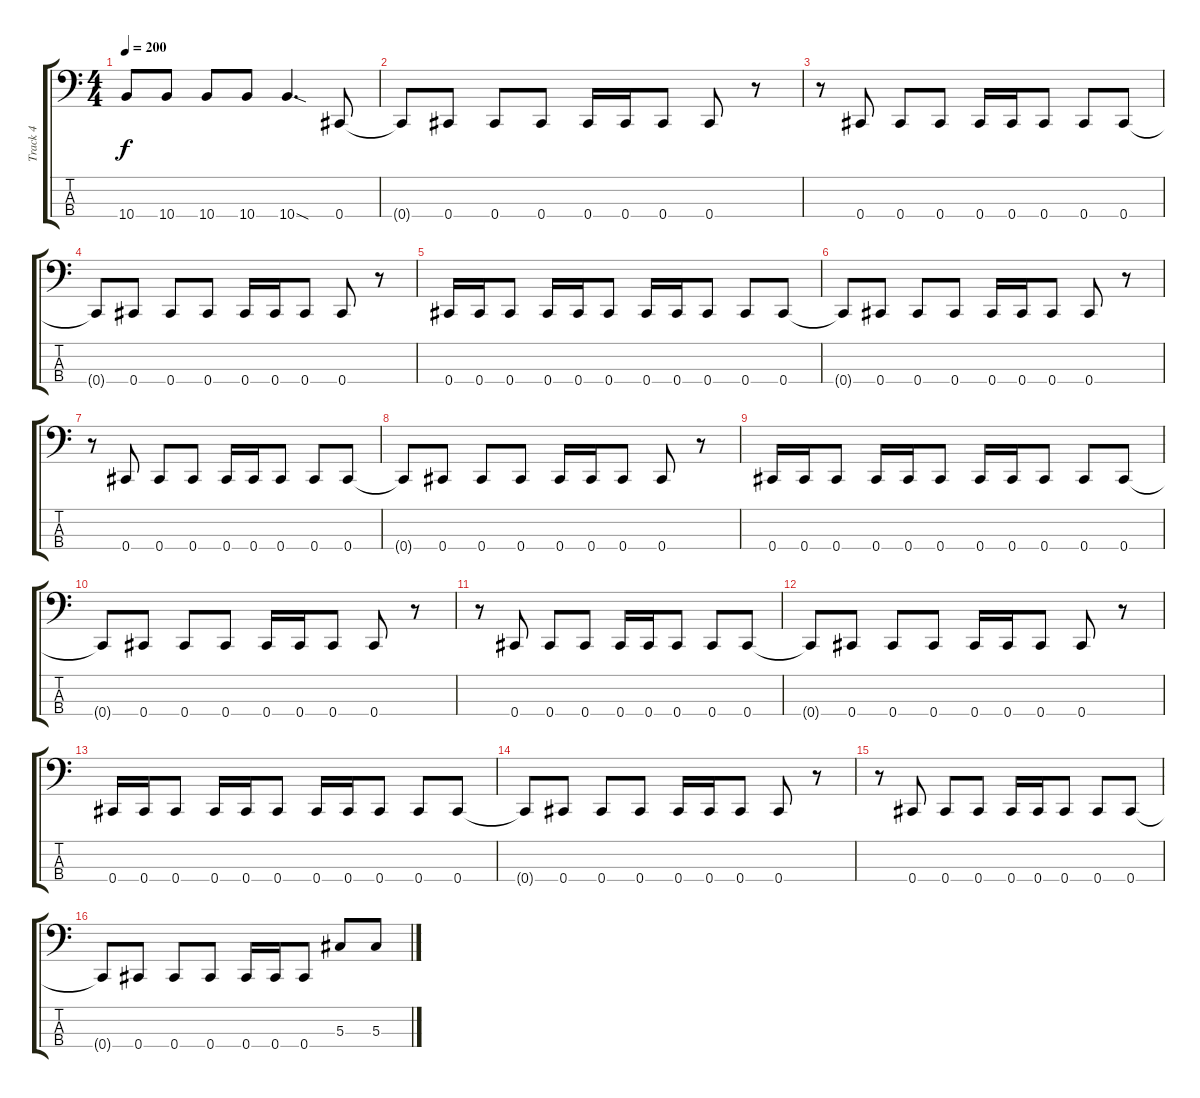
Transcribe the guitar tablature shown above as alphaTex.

\track ("Track 4" "Track 4") {instrument electricbassfinger}
\staff {score tabs}
\tuning (Gb2 Db2 Ab1 Db1) {hide}
\ts (4 4)
\tempo 200
\clef f4
\ks c
10.4{t}.8{dy f} 10.4.8 10.4.8 10.4.8 10.4{sod}.4{d} 0.4.8 |
0.4{t}.8 0.4.8 0.4.8 0.4.8 0.4.16 0.4.16 0.4.8 0.4.8 r.8 |
r.8 0.4.8 0.4.8 0.4.8 0.4.16 0.4.16 0.4.8 0.4.8 0.4.8 |
0.4{t}.8 0.4.8 0.4.8 0.4.8 0.4.16 0.4.16 0.4.8 0.4.8 r.8 |
0.4.16 0.4.16 0.4.8 0.4.16 0.4.16 0.4.8 0.4.16 0.4.16 0.4.8 0.4.8 0.4.8 |
0.4{t}.8 0.4.8 0.4.8 0.4.8 0.4.16 0.4.16 0.4.8 0.4.8 r.8 |
r.8 0.4.8 0.4.8 0.4.8 0.4.16 0.4.16 0.4.8 0.4.8 0.4.8 |
0.4{t}.8 0.4.8 0.4.8 0.4.8 0.4.16 0.4.16 0.4.8 0.4.8 r.8 |
0.4.16 0.4.16 0.4.8 0.4.16 0.4.16 0.4.8 0.4.16 0.4.16 0.4.8 0.4.8 0.4.8 |
0.4{t}.8 0.4.8 0.4.8 0.4.8 0.4.16 0.4.16 0.4.8 0.4.8 r.8 |
r.8 0.4.8 0.4.8 0.4.8 0.4.16 0.4.16 0.4.8 0.4.8 0.4.8 |
0.4{t}.8 0.4.8 0.4.8 0.4.8 0.4.16 0.4.16 0.4.8 0.4.8 r.8 |
0.4.16 0.4.16 0.4.8 0.4.16 0.4.16 0.4.8 0.4.16 0.4.16 0.4.8 0.4.8 0.4.8 |
0.4{t}.8 0.4.8 0.4.8 0.4.8 0.4.16 0.4.16 0.4.8 0.4.8 r.8 |
r.8 0.4.8 0.4.8 0.4.8 0.4.16 0.4.16 0.4.8 0.4.8 0.4.8 |
0.4{t}.8 0.4.8 0.4.8 0.4.8 0.4.16 0.4.16 0.4.8 5.3.8 5.3.8
